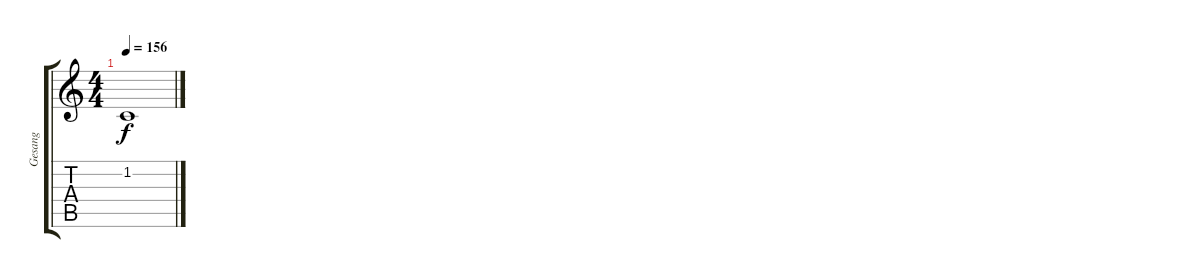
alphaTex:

\track ("Gesang" "Gesang") {instrument lead2sawtooth}
\staff {score tabs}
\tuning (E4 B3 G3 D3 A2 E2) {hide}
\ts (4 4)
\tempo 156
\clef g2
\ks c
1.2.1{dy f}
